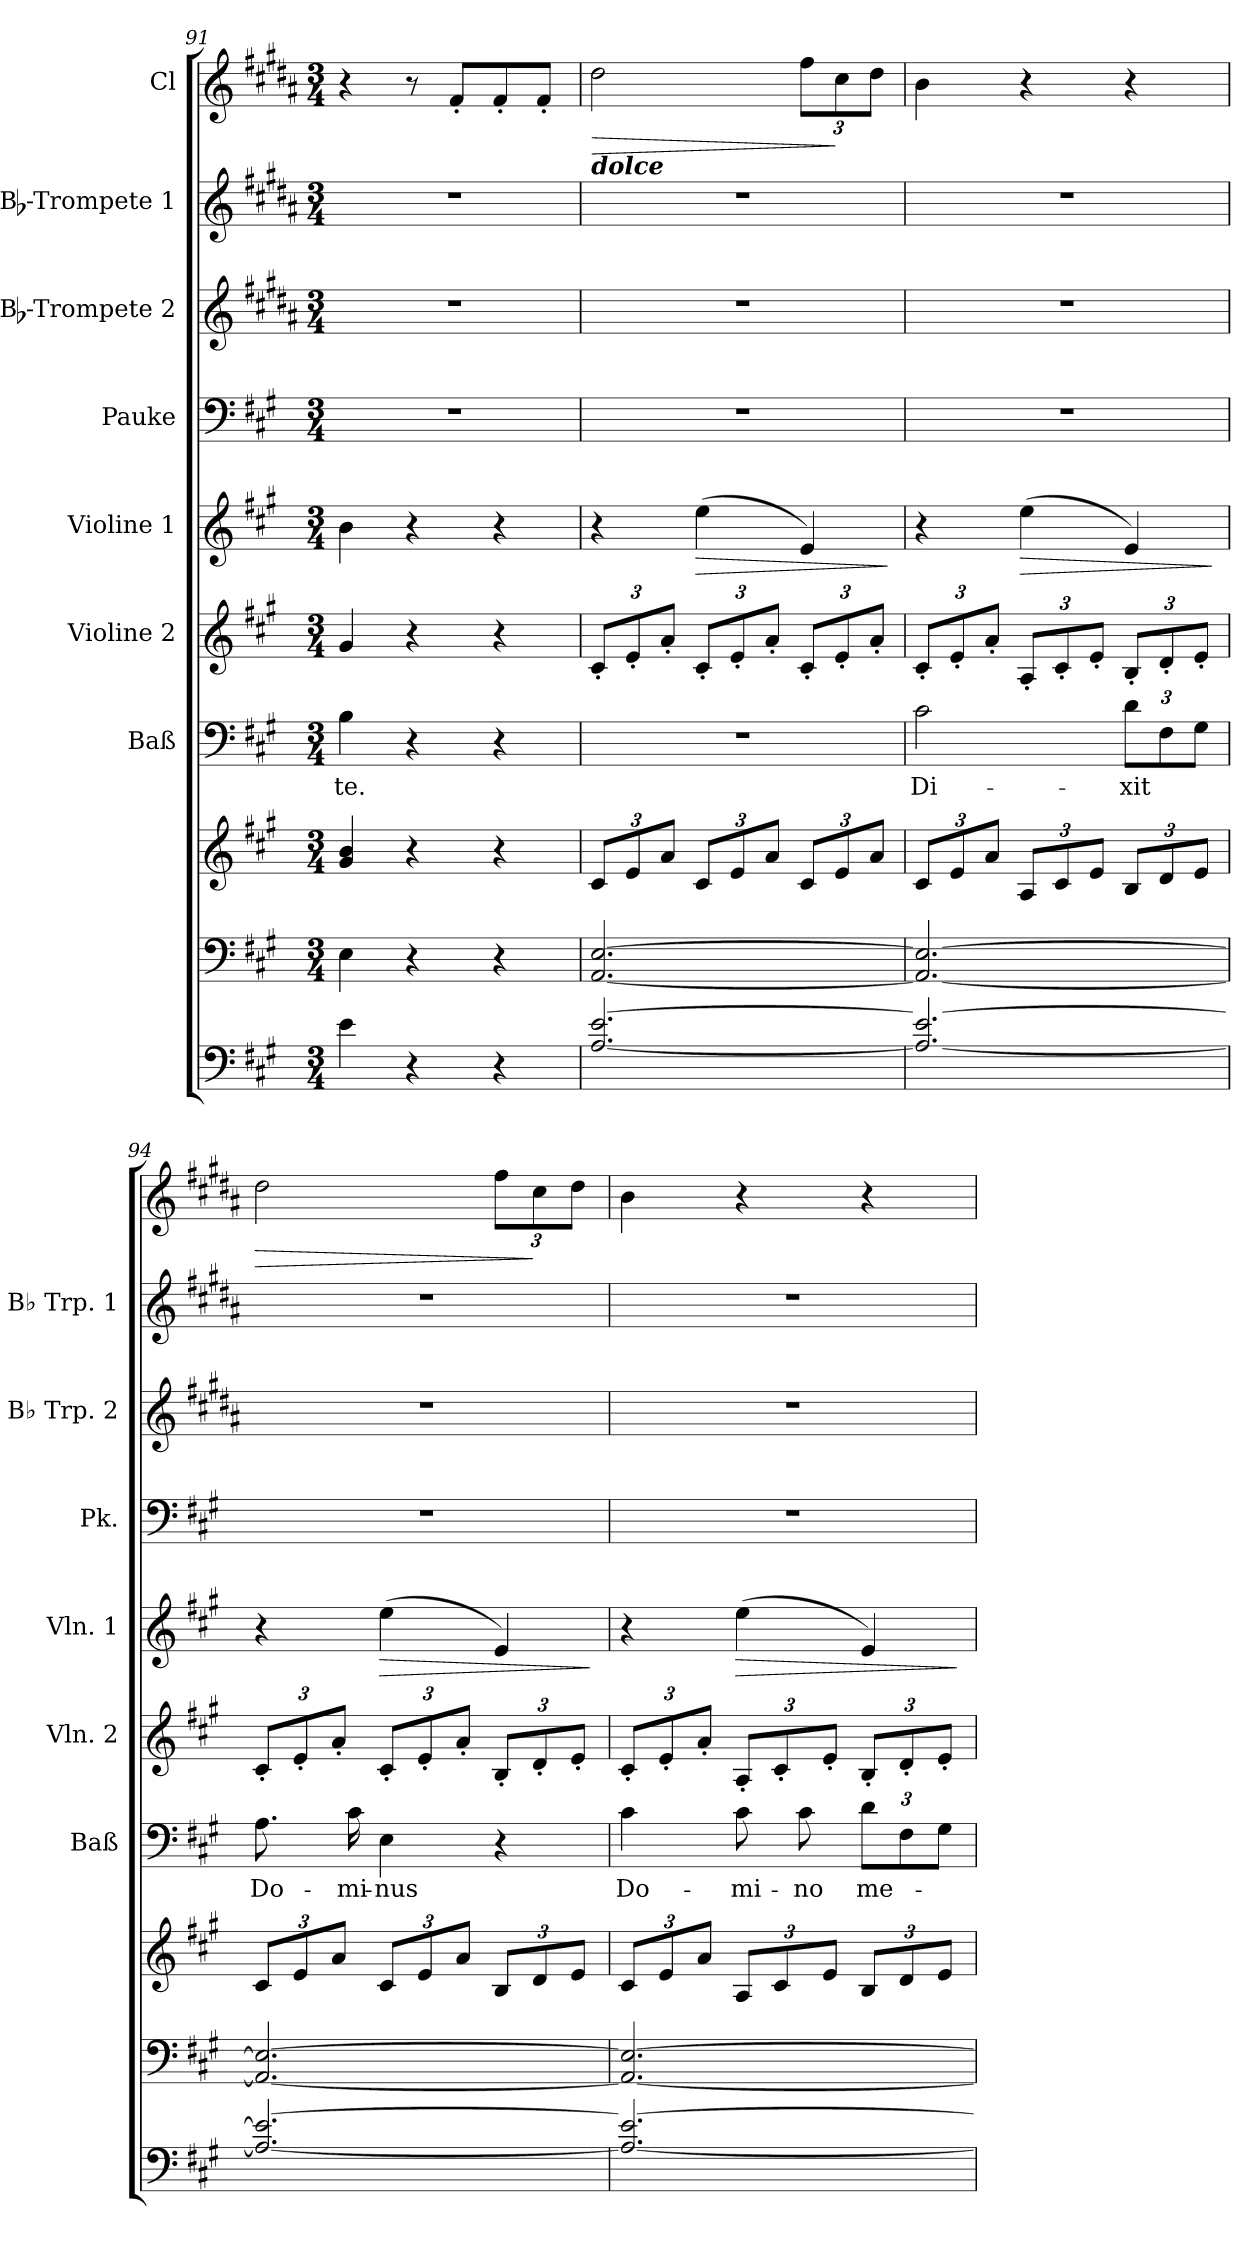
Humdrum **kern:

**kern	**kern	**kern	**kern	**text	**kern	**kern	**dynam	**kern	**kern	**kern	**kern	**dynam
*part9	*part8	*part8	*part7	*part7	*part6	*part5	*part5	*part4	*part3	*part2	*part1	*part1
*staff10	*staff9	*staff8	*staff7	*staff7	*staff6	*staff5	*staff5	*staff4	*staff3	*staff2	*staff1	*staff1
*	*	*	*I"Baß	*	*I"Violine 2	*I"Violine 1	*	*I"Pauke	*I"Bb-Trompete 2	*I"Bb-Trompete 1	*I"Cl	*
*	*	*	*I'Baß	*	*I'Vln. 2	*I'Vln. 1	*	*I'Pk.	*I'Bb Trp. 2	*I'Bb Trp. 1	*	*
*clefF4	*clefF4	*clefG2	*clefF4	*	*clefG2	*clefG2	*	*clefF4	*clefG2	*clefG2	*clefG2	*
*ITrd7c12	*	*	*	*	*	*	*	*	*ITrd1c2	*ITrd1c2	*ITrd1c2	*
*k[f#c#g#]	*k[f#c#g#]	*k[f#c#g#]	*k[f#c#g#]	*	*k[f#c#g#]	*k[f#c#g#]	*	*k[f#c#g#]	*k[f#c#g#]	*k[f#c#g#]	*k[f#c#g#]	*
*A:	*A:	*A:	*A:	*	*A:	*A:	*	*A:	*A:	*A:	*A:	*
*M3/4	*M3/4	*M3/4	*M3/4	*	*M3/4	*M3/4	*	*M3/4	*M3/4	*M3/4	*M3/4	*
=91	=91	=91	=91	=91	=91	=91	=91	=91	=91	=91	=91	=91
!	!	!	!	!LO:LY:b	!	!	!	!	!	!	!	!
4E\	4E\	4g#/ 4b/	4B\	te.	4g#/	4b\	.	2.r	2.r	2.r	4r	.
4r	4r	4r	4r	.	4r	4r	.	.	.	.	8r	.
.	.	.	.	.	.	.	.	.	.	.	8e'</L	.
4r	4r	4r	4r	.	4r	4r	.	.	.	.	8e'</	.
.	.	.	.	.	.	.	.	.	.	.	8e'</J	.
=92	=92	=92	=92	=92	=92	=92	=92	=92	=92	=92	=92	=92
!	!	!	!	!	!	!	!	!	!	!	!LO:TX:b:Bi:t=dolce	!
!	!	!	!	!	!	!	!	!	!	!	!	!LO:HP:b
[2.AA/ [2.E/	[2.AA/ [2.E/	12c#/L	2.r	.	12c#'</L	4r	.	2.r	2.r	2.r	2cc#\	>
.	.	12e/	.	.	12e'</	.	.	.	.	.	.	.
.	.	12a/J	.	.	12a'</J	.	.	.	.	.	.	.
!	!	!	!	!	!	!	!LO:HP:b	!	!	!	!	!
.	.	12c#/L	.	.	12c#'</L	(>4ee\	>	.	.	.	.	.
.	.	12e/	.	.	12e'</	.	.	.	.	.	.	.
.	.	12a/J	.	.	12a'</J	.	.	.	.	.	.	.
.	.	12c#/L	.	.	12c#'</L	4e/)	.	.	.	.	12ee\L	.
.	.	12e/	.	.	12e'</	.	.	.	.	.	12b\	]
.	.	12a/J	.	.	12a'</J	.	.	.	.	.	12cc#\J	.
.	.	.	.	.	.	.	]	.	.	.	.	.
=93	=93	=93	=93	=93	=93	=93	=93	=93	=93	=93	=93	=93
!	!	!	!	!LO:LY:b	!	!	!	!	!	!	!	!
2.AA/_ 2.E/_	2.AA/_ 2.E/_	12c#/L	2c#\	Di-	12c#'</L	4r	.	2.r	2.r	2.r	4a\	.
.	.	12e/	.	.	12e'</	.	.	.	.	.	.	.
.	.	12a/J	.	.	12a'</J	.	.	.	.	.	.	.
!	!	!	!	!	!	!	!LO:HP:b	!	!	!	!	!
.	.	12A/L	.	.	12A'</L	(>4ee\	>	.	.	.	4r	.
.	.	12c#/	.	.	12c#'</	.	.	.	.	.	.	.
.	.	12e/J	.	.	12e'</J	.	.	.	.	.	.	.
*	*	*	*Xbrackettup	*	*	*	*	*	*	*	*	*
!	!	!	!	!LO:LY:b	!	!	!	!	!	!	!	!
.	.	12B/L	12d\L	-xit	12B'</L	4e/)	.	.	.	.	4r	.
.	.	12d/	12F#\	.	12d'</	.	.	.	.	.	.	.
.	.	12e/J	12G#\J	.	12e'</J	.	.	.	.	.	.	.
.	.	.	.	.	.	.	]	.	.	.	.	.
=94	=94	=94	=94	=94	=94	=94	=94	=94	=94	=94	=94	=94
!	!	!	!	!LO:LY:b	!	!	!	!	!	!	!	!LO:HP:b
2.AA/_ 2.E/_	2.AA/_ 2.E/_	12c#/L	8.A\	Do-	12c#'</L	4r	.	2.r	2.r	2.r	2cc#\	>
.	.	12e/	.	.	12e'</	.	.	.	.	.	.	.
.	.	12a/J	.	.	12a'</J	.	.	.	.	.	.	.
!	!	!	!	!LO:LY:b	!	!	!	!	!	!	!	!
.	.	.	16c#\	-mi-	.	.	.	.	.	.	.	.
!	!	!	!	!LO:LY:b	!	!	!LO:HP:b	!	!	!	!	!
.	.	12c#/L	4E\	-nus	12c#'</L	(>4ee\	>	.	.	.	.	.
.	.	12e/	.	.	12e'</	.	.	.	.	.	.	.
.	.	12a/J	.	.	12a'</J	.	.	.	.	.	.	.
.	.	12B/L	4r	.	12B'</L	4e/)	.	.	.	.	12ee\L	.
.	.	12d/	.	.	12d'</	.	.	.	.	.	12b\	]
.	.	12e/J	.	.	12e'</J	.	.	.	.	.	12cc#\J	.
.	.	.	.	.	.	.	]	.	.	.	.	.
!!LO:PB:g=z
=95	=95	=95	=95	=95	=95	=95	=95	=95	=95	=95	=95	=95
!	!	!	!	!LO:LY:b	!	!	!	!	!	!	!	!
2.AA/_ 2.E/_	2.AA/_ 2.E/_	12c#/L	4c#\	Do-	12c#'</L	4r	.	2.r	2.r	2.r	4a\	.
.	.	12e/	.	.	12e'</	.	.	.	.	.	.	.
.	.	12a/J	.	.	12a'</J	.	.	.	.	.	.	.
!	!	!	!	!LO:LY:b	!	!	!LO:HP:b	!	!	!	!	!
.	.	12A/L	8c#\	-mi-	12A'</L	(>4ee\	>	.	.	.	4r	.
.	.	12c#/	.	.	12c#'</	.	.	.	.	.	.	.
!	!	!	!	!LO:LY:b	!	!	!	!	!	!	!	!
.	.	.	8c#\	-no	.	.	.	.	.	.	.	.
.	.	12e/J	.	.	12e'</J	.	.	.	.	.	.	.
!	!	!	!	!LO:LY:b	!	!	!	!	!	!	!	!
.	.	12B/L	12d\L	me-	12B'</L	4e/)	.	.	.	.	4r	.
.	.	12d/	12F#\	.	12d'</	.	.	.	.	.	.	.
.	.	12e/J	12G#\J	.	12e'</J	.	.	.	.	.	.	.
.	.	.	.	.	.	.	]	.	.	.	.	.
=	=	=	=	=	=	=	=	=	=	=	=	=
*-	*-	*-	*-	*-	*-	*-	*-	*-	*-	*-	*-	*-
